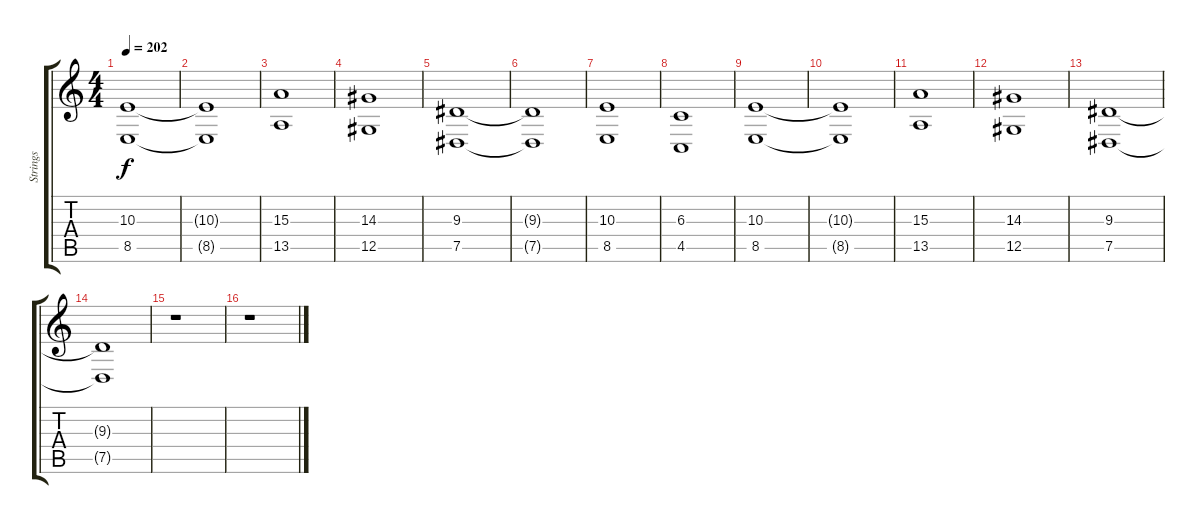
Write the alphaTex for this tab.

\track ("Strings" "Strings") {instrument stringensemble1}
\staff {score tabs}
\tuning (Eb4 Bb3 Gb3 Db3 Ab2 Db2) {hide}
\ts (4 4)
\tempo 202
\clef g2
\ks c
(10.3 8.5).1{dy f} |
(10.3{t} 8.5{t}).1 |
(15.3 13.5).1 |
(14.3 12.5).1 |
(9.3 7.5).1 |
(9.3{t} 7.5{t}).1 |
(10.3 8.5).1 |
(6.3 4.5).1 |
(10.3 8.5).1 |
(10.3{t} 8.5{t}).1 |
(15.3 13.5).1 |
(14.3 12.5).1 |
(9.3 7.5).1 |
(9.3{t} 7.5{t}).1 |
r.1 |
r.1
